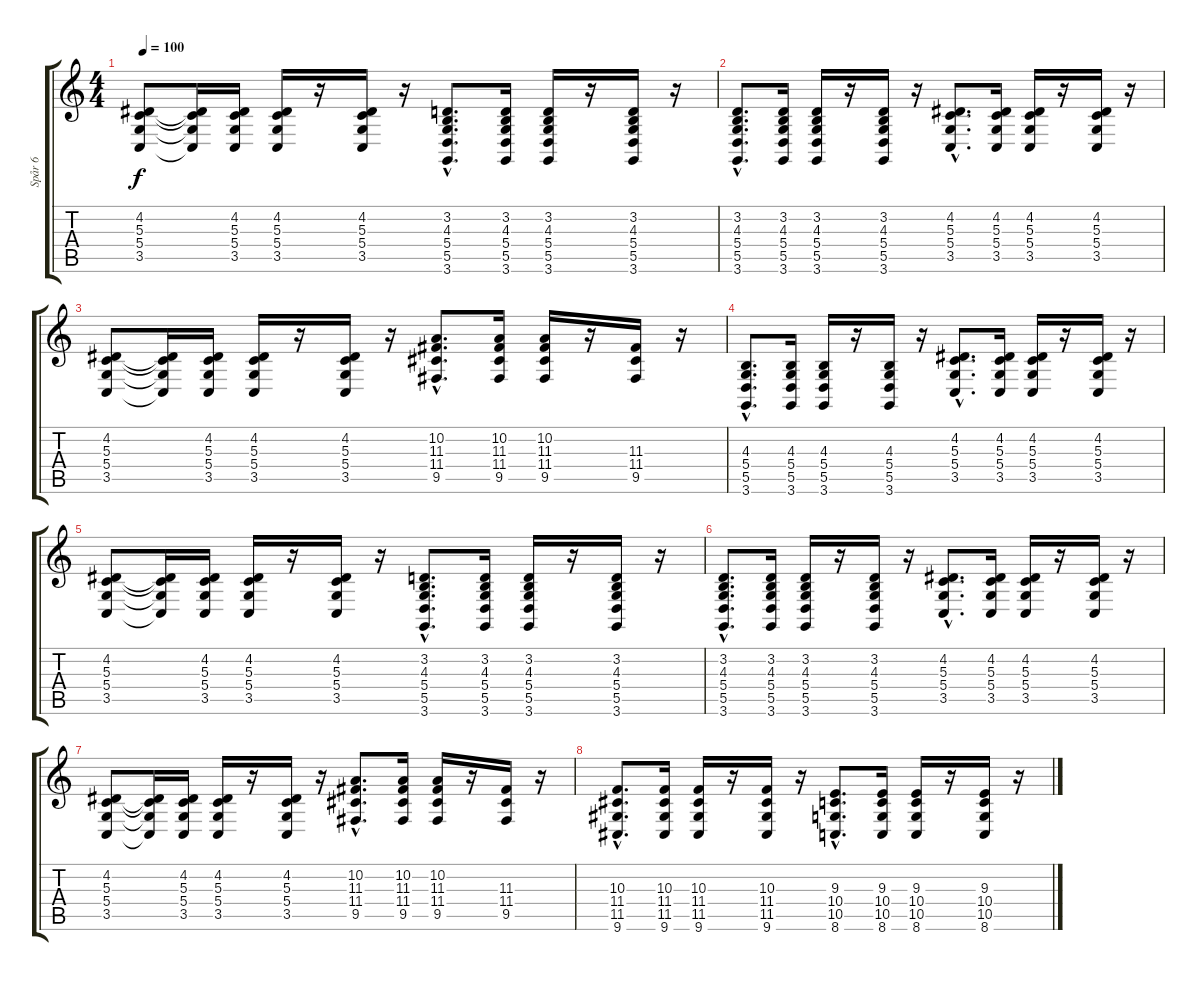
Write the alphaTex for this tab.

\track ("Spår 6" "Spår 6") {instrument stringensemble1}
\staff {score tabs}
\tuning (E4 B3 G3 D3 A2 E2) {hide}
\ts (4 4)
\tempo 100
\clef g2
\ks c
(4.2 5.3 5.4 3.5).8{dy f} (4.2{t} 5.3{t} 5.4{t} 3.5{t}).16 (4.2 5.3 5.4 3.5).16 (4.2 5.3 5.4 3.5).16 r.16 (4.2 5.3 5.4 3.5).16 r.16 (3.2{hac} 4.3{hac} 5.4{hac} 5.5{hac} 3.6{hac}).8{d} (3.2 4.3 5.4 5.5 3.6).16 (3.2 4.3 5.4 5.5 3.6).16 r.16 (3.2 4.3 5.4 5.5 3.6).16 r.16 |
(3.2{hac} 4.3{hac} 5.4{hac} 5.5{hac} 3.6{hac}).8{d} (3.2 4.3 5.4 5.5 3.6).16 (3.2 4.3 5.4 5.5 3.6).16 r.16 (3.2 4.3 5.4 5.5 3.6).16 r.16 (4.2{hac} 5.3{hac} 5.4{hac} 3.5{hac}).8{d} (4.2 5.3 5.4 3.5).16 (4.2 5.3 5.4 3.5).16 r.16 (4.2 5.3 5.4 3.5).16 r.16 |
(4.2 5.3 5.4 3.5).8 (4.2{t} 5.3{t} 5.4{t} 3.5{t}).16 (4.2 5.3 5.4 3.5).16 (4.2 5.3 5.4 3.5).16 r.16 (4.2 5.3 5.4 3.5).16 r.16 (10.2{hac} 11.3{hac} 11.4{hac} 9.5{hac}).8{d} (10.2 11.3 11.4 9.5).16 (10.2 11.3 11.4 9.5).16 r.16 (11.3 11.4 9.5).16 r.16 |
(4.3{hac} 5.4{hac} 5.5{hac} 3.6{hac}).8{d} (4.3 5.4 5.5 3.6).16 (4.3 5.4 5.5 3.6).16 r.16 (4.3 5.4 5.5 3.6).16 r.16 (4.2{hac} 5.3{hac} 5.4{hac} 3.5{hac}).8{d} (4.2 5.3 5.4 3.5).16 (4.2 5.3 5.4 3.5).16 r.16 (4.2 5.3 5.4 3.5).16 r.16 |
(4.2 5.3 5.4 3.5).8 (4.2{t} 5.3{t} 5.4{t} 3.5{t}).16 (4.2 5.3 5.4 3.5).16 (4.2 5.3 5.4 3.5).16 r.16 (4.2 5.3 5.4 3.5).16 r.16 (3.2{hac} 4.3{hac} 5.4{hac} 5.5{hac} 3.6{hac}).8{d} (3.2 4.3 5.4 5.5 3.6).16 (3.2 4.3 5.4 5.5 3.6).16 r.16 (3.2 4.3 5.4 5.5 3.6).16 r.16 |
(3.2{hac} 4.3{hac} 5.4{hac} 5.5{hac} 3.6{hac}).8{d} (3.2 4.3 5.4 5.5 3.6).16 (3.2 4.3 5.4 5.5 3.6).16 r.16 (3.2 4.3 5.4 5.5 3.6).16 r.16 (4.2{hac} 5.3{hac} 5.4{hac} 3.5{hac}).8{d} (4.2 5.3 5.4 3.5).16 (4.2 5.3 5.4 3.5).16 r.16 (4.2 5.3 5.4 3.5).16 r.16 |
(4.2 5.3 5.4 3.5).8 (4.2{t} 5.3{t} 5.4{t} 3.5{t}).16 (4.2 5.3 5.4 3.5).16 (4.2 5.3 5.4 3.5).16 r.16 (4.2 5.3 5.4 3.5).16 r.16 (10.2{hac} 11.3{hac} 11.4{hac} 9.5{hac}).8{d} (10.2 11.3 11.4 9.5).16 (10.2 11.3 11.4 9.5).16 r.16 (11.3 11.4 9.5).16 r.16 |
(10.3{hac} 11.4{hac} 11.5{hac} 9.6{hac}).8{d} (10.3 11.4 11.5 9.6).16 (10.3 11.4 11.5 9.6).16 r.16 (10.3 11.4 11.5 9.6).16 r.16 (9.3{hac} 10.4{hac} 10.5{hac} 8.6{hac}).8{d} (9.3 10.4 10.5 8.6).16 (9.3 10.4 10.5 8.6).16 r.16 (9.3 10.4 10.5 8.6).16 r.16
